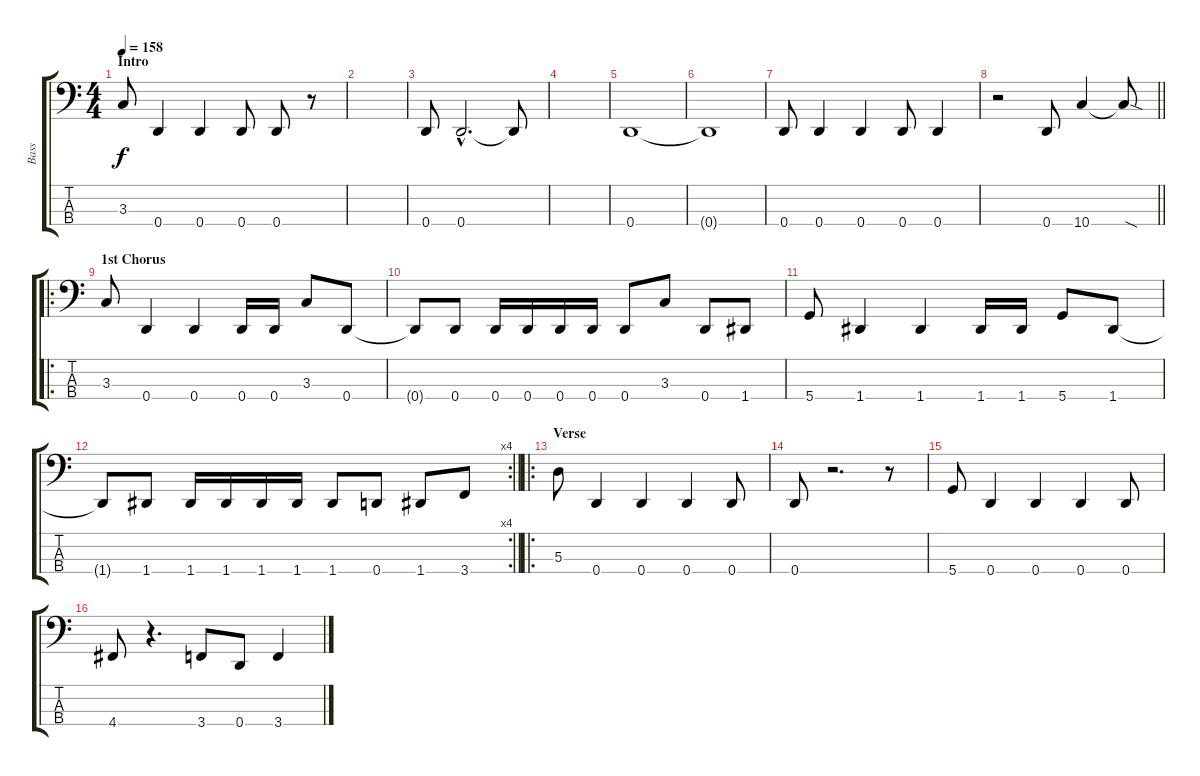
\track ("Bass" "Bass") {instrument electricbasspick}
\staff {score tabs}
\tuning (G2 D2 A1 D1) {hide}
\ts (4 4)
\section ("" "Intro")
\tempo 158
\clef f4
\ks c
3.3.8{dy f instrument electricbasspick} 0.4.4 0.4.4 0.4.8 0.4.8 r.8 |
|
0.4.8 0.4{hac}.2{d} 0.4{t}.8 |
|
0.4.1 |
0.4{t}.1 |
0.4.8 0.4.4 0.4.4 0.4.8 0.4.4 |
\barLineRight lightlight
r.2 0.4.8 10.4.4 10.4{sod t}.8 |
\ro
\section ("" "1st Chorus")
3.3.8 0.4.4 0.4.4 0.4.16 0.4.16 3.3.8 0.4.8 |
0.4{t}.8 0.4.8 0.4.16 0.4.16 0.4.16 0.4.16 0.4.8 3.3.8 0.4.8 1.4.8 |
5.4.8 1.4.4 1.4.4 1.4.16 1.4.16 5.4.8 1.4.8 |
\rc 4
\barLineRight lightlight
1.4{t}.8 1.4.8 1.4.16 1.4.16 1.4.16 1.4.16 1.4.8 0.4.8 1.4.8 3.4.8 |
\ro
\section ("" "Verse")
5.3.8 0.4.4 0.4.4 0.4.4 0.4.8 |
0.4.8 r.2{d} r.8 |
5.4.8 0.4.4 0.4.4 0.4.4 0.4.8 |
4.4.8 r.4{d} 3.4.8 0.4.8 3.4.4
